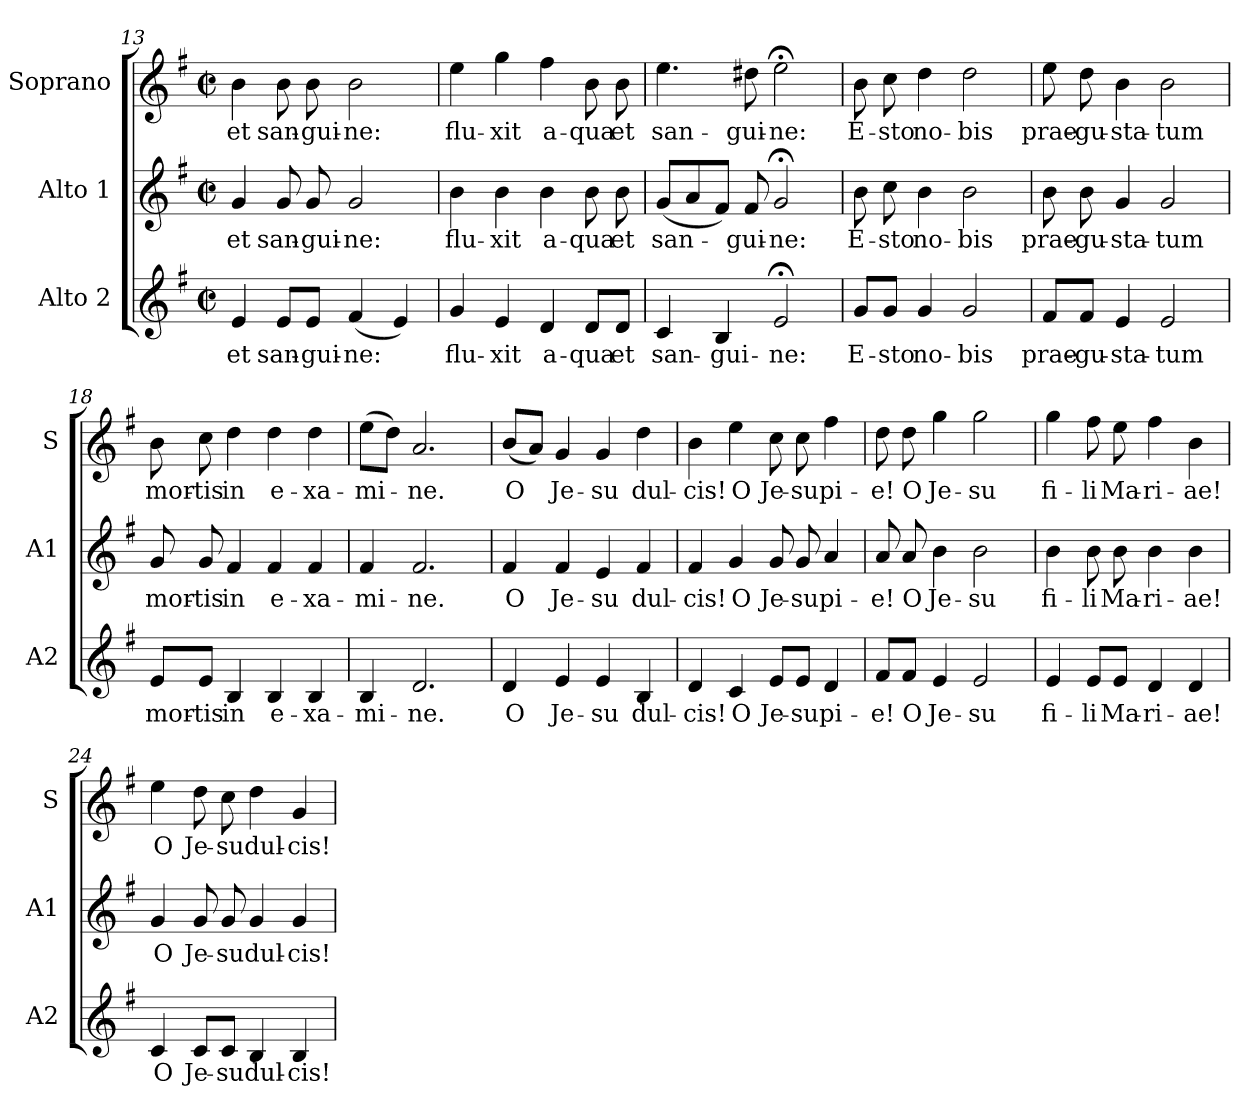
**kern	**text	**kern	**text	**kern	**text
*part3	*part3	*part2	*part2	*part1	*part1
*staff3	*staff3	*staff2	*staff2	*staff1	*staff1
*I"Alto 2	*	*I"Alto 1	*	*I"Soprano	*
*I'A2	*	*I'A1	*	*I'S	*
!!LO:PB:g=z
*clefG2	*	*clefG2	*	*clefG2	*
*k[f#]	*	*k[f#]	*	*k[f#]	*
*G:	*	*G:	*	*G:	*
*M2/2	*	*M2/2	*	*M2/2	*
*met(c|)	*	*met(c|)	*	*met(c|)	*
=13	=13	=13	=13	=13	=13
!	!LO:LY:b	!	!LO:LY:b	!	!LO:LY:b
4e/	et	4g/	et	4b\	et
!	!LO:LY:b	!	!LO:LY:b	!	!LO:LY:b
8e/L	san-	8g/	san-	8b\	san-
!	!LO:LY:b:rj	!	!LO:LY:b	!	!LO:LY:b
8e/J	-gui-	8g/	-gui-	8b\	-gui-
!	!LO:LY:b	!	!LO:LY:b:rj	!	!LO:LY:b:rj
(<4f#/	-ne:	2g/	-ne:	2b\	-ne:
4e/)	.	.	.	.	.
=14	=14	=14	=14	=14	=14
!	!LO:LY:b	!	!LO:LY:b	!	!LO:LY:b
4g/	flu-	4b\	flu-	4ee\	flu-
!	!LO:LY:b	!	!LO:LY:b	!	!LO:LY:b
4e/	-xit	4b\	-xit	4gg\	-xit
!	!LO:LY:b	!	!LO:LY:b	!	!LO:LY:b
4d/	a-	4b\	a-	4ff#\	a-
!	!LO:LY:b	!	!LO:LY:b	!	!LO:LY:b
8d/L	-qua	8b\	-qua	8b\	-qua
!	!LO:LY:b	!	!LO:LY:b	!	!LO:LY:b
8d/J	et	8b\	et	8b\	et
=15	=15	=15	=15	=15	=15
!	!LO:LY:b	!	!LO:LY:b	!	!LO:LY:b
4c/	san-	(<8g/L	san-	4.ee\	san-
.	.	8a/	.	.	.
!	!LO:LY:b	!	!	!	!
4B/	-gui-	8f#/J)	.	.	.
!	!	!	!LO:LY:b	!	!LO:LY:b
.	.	8f#/	-gui-	8dd#X\	-gui-
!	!LO:LY:b	!	!LO:LY:b:rj	!	!LO:LY:b:rj
2e;/	-ne:	2g;/	-ne:	2ee;<\	-ne:
=16	=16	=16	=16	=16	=16
!	!LO:LY:b	!	!LO:LY:b	!	!LO:LY:b
8g/L	E-	8b\	E-	8b\	E-
!	!LO:LY:b:rj	!	!LO:LY:b:rj	!	!LO:LY:b:rj
8g/J	-sto	8cc\	-sto	8cc\	-sto
!	!LO:LY:b	!	!LO:LY:b	!	!LO:LY:b
4g/	no-	4b\	no-	4dd\	no-
!	!LO:LY:b	!	!LO:LY:b	!	!LO:LY:b
2g/	-bis	2b\	-bis	2dd\	-bis
!!LO:LB:g=z
=17	=17	=17	=17	=17	=17
!	!LO:LY:b	!	!LO:LY:b	!	!LO:LY:b
8f#/L	prae-	8b\	prae-	8ee\	prae-
!	!LO:LY:b:rj	!	!LO:LY:b:rj	!	!LO:LY:b:rj
8f#/J	-gu-	8b\	-gu-	8dd\	-gu-
!	!LO:LY:b	!	!LO:LY:b	!	!LO:LY:b
4e/	-sta-	4g/	-sta-	4b\	-sta-
!	!LO:LY:b	!	!LO:LY:b	!	!LO:LY:b
2e/	-tum	2g/	-tum	2b\	-tum
=18	=18	=18	=18	=18	=18
!	!LO:LY:b	!	!LO:LY:b	!	!LO:LY:b
8e/L	mor-	8g/	mor-	8b\	mor-
!	!LO:LY:b:rj	!	!LO:LY:b:rj	!	!LO:LY:b:rj
8e/J	-tis	8g/	-tis	8cc\	-tis
!	!LO:LY:b	!	!LO:LY:b	!	!LO:LY:b
4B/	in	4f#/	in	4dd\	in
!	!LO:LY:b	!	!LO:LY:b	!	!LO:LY:b
4B/	e-	4f#/	e-	4dd\	e-
!	!LO:LY:b	!	!LO:LY:b	!	!LO:LY:b
4B/	-xa-	4f#/	-xa-	4dd\	-xa-
=19	=19	=19	=19	=19	=19
!	!LO:LY:b	!	!LO:LY:b	!	!LO:LY:b
4B/	-mi-	4f#/	-mi-	(>8ee\L	-mi-
.	.	.	.	8dd\J)	.
!	!LO:LY:b	!	!LO:LY:b	!	!LO:LY:b
2.d/	-ne.	2.f#/	-ne.	2.a/	-ne.
=20	=20	=20	=20	=20	=20
!	!LO:LY:b	!	!LO:LY:b	!	!LO:LY:b
4d/	O	4f#/	O	(<8b/L	O
.	.	.	.	8a/J)	.
!	!LO:LY:b	!	!LO:LY:b	!	!LO:LY:b
4e/	Je-	4f#/	Je-	4g/	Je-
!	!LO:LY:b	!	!LO:LY:b	!	!LO:LY:b
4e/	-su	4e/	-su	4g/	-su
!	!LO:LY:b	!	!LO:LY:b	!	!LO:LY:b
4B/	dul-	4f#/	dul-	4dd\	dul-
!!LO:LB:g=z
=21	=21	=21	=21	=21	=21
!	!LO:LY:b	!	!LO:LY:b	!	!LO:LY:b
4d/	-cis!	4f#/	-cis!	4b\	-cis!
!	!LO:LY:b	!	!LO:LY:b	!	!LO:LY:b
4c/	O	4g/	O	4ee\	O
!	!LO:LY:b	!	!LO:LY:b	!	!LO:LY:b
8e/L	Je-	8g/	Je-	8cc\	Je-
!	!LO:LY:b	!	!LO:LY:b	!	!LO:LY:b
8e/J	-su	8g/	-su	8cc\	-su
!	!LO:LY:b	!	!LO:LY:b	!	!LO:LY:b
4d/	pi-	4a/	pi-	4ff#\	pi-
=22	=22	=22	=22	=22	=22
!	!LO:LY:b	!	!LO:LY:b	!	!LO:LY:b
8f#/L	-e!	8a/	-e!	8dd\	-e!
!	!LO:LY:b	!	!LO:LY:b	!	!LO:LY:b
8f#/J	O	8a/	O	8dd\	O
!	!LO:LY:b	!	!LO:LY:b	!	!LO:LY:b
4e/	Je-	4b\	Je-	4gg\	Je-
!	!LO:LY:b	!	!LO:LY:b	!	!LO:LY:b
2e/	-su	2b\	-su	2gg\	-su
=23	=23	=23	=23	=23	=23
!	!LO:LY:b	!	!LO:LY:b	!	!LO:LY:b
4e/	fi-	4b\	fi-	4gg\	fi-
!	!LO:LY:b	!	!LO:LY:b	!	!LO:LY:b
8e/L	-li	8b\	-li	8ff#\	-li
!	!LO:LY:b	!	!LO:LY:b	!	!LO:LY:b
8e/J	Ma-	8b\	Ma-	8ee\	Ma-
!	!LO:LY:b:rj	!	!LO:LY:b:rj	!	!LO:LY:b:rj
4d/	-ri-	4b\	-ri-	4ff#\	-ri-
!	!LO:LY:b	!	!LO:LY:b	!	!LO:LY:b
4d/	-ae!	4b\	-ae!	4b\	-ae!
=24	=24	=24	=24	=24	=24
!	!LO:LY:b	!	!LO:LY:b	!	!LO:LY:b
4c/	O	4g/	O	4ee\	O
!	!LO:LY:b	!	!LO:LY:b	!	!LO:LY:b
8c/L	Je-	8g/	Je-	8dd\	Je-
!	!LO:LY:b	!	!LO:LY:b	!	!LO:LY:b
8c/J	-su	8g/	-su	8cc\	-su
!	!LO:LY:b	!	!LO:LY:b	!	!LO:LY:b
4B/	dul-	4g/	dul-	4dd\	dul-
!	!LO:LY:b	!	!LO:LY:b	!	!LO:LY:b
4B/	-cis!	4g/	-cis!	4g/	-cis!
=	=	=	=	=	=
*-	*-	*-	*-	*-	*-
